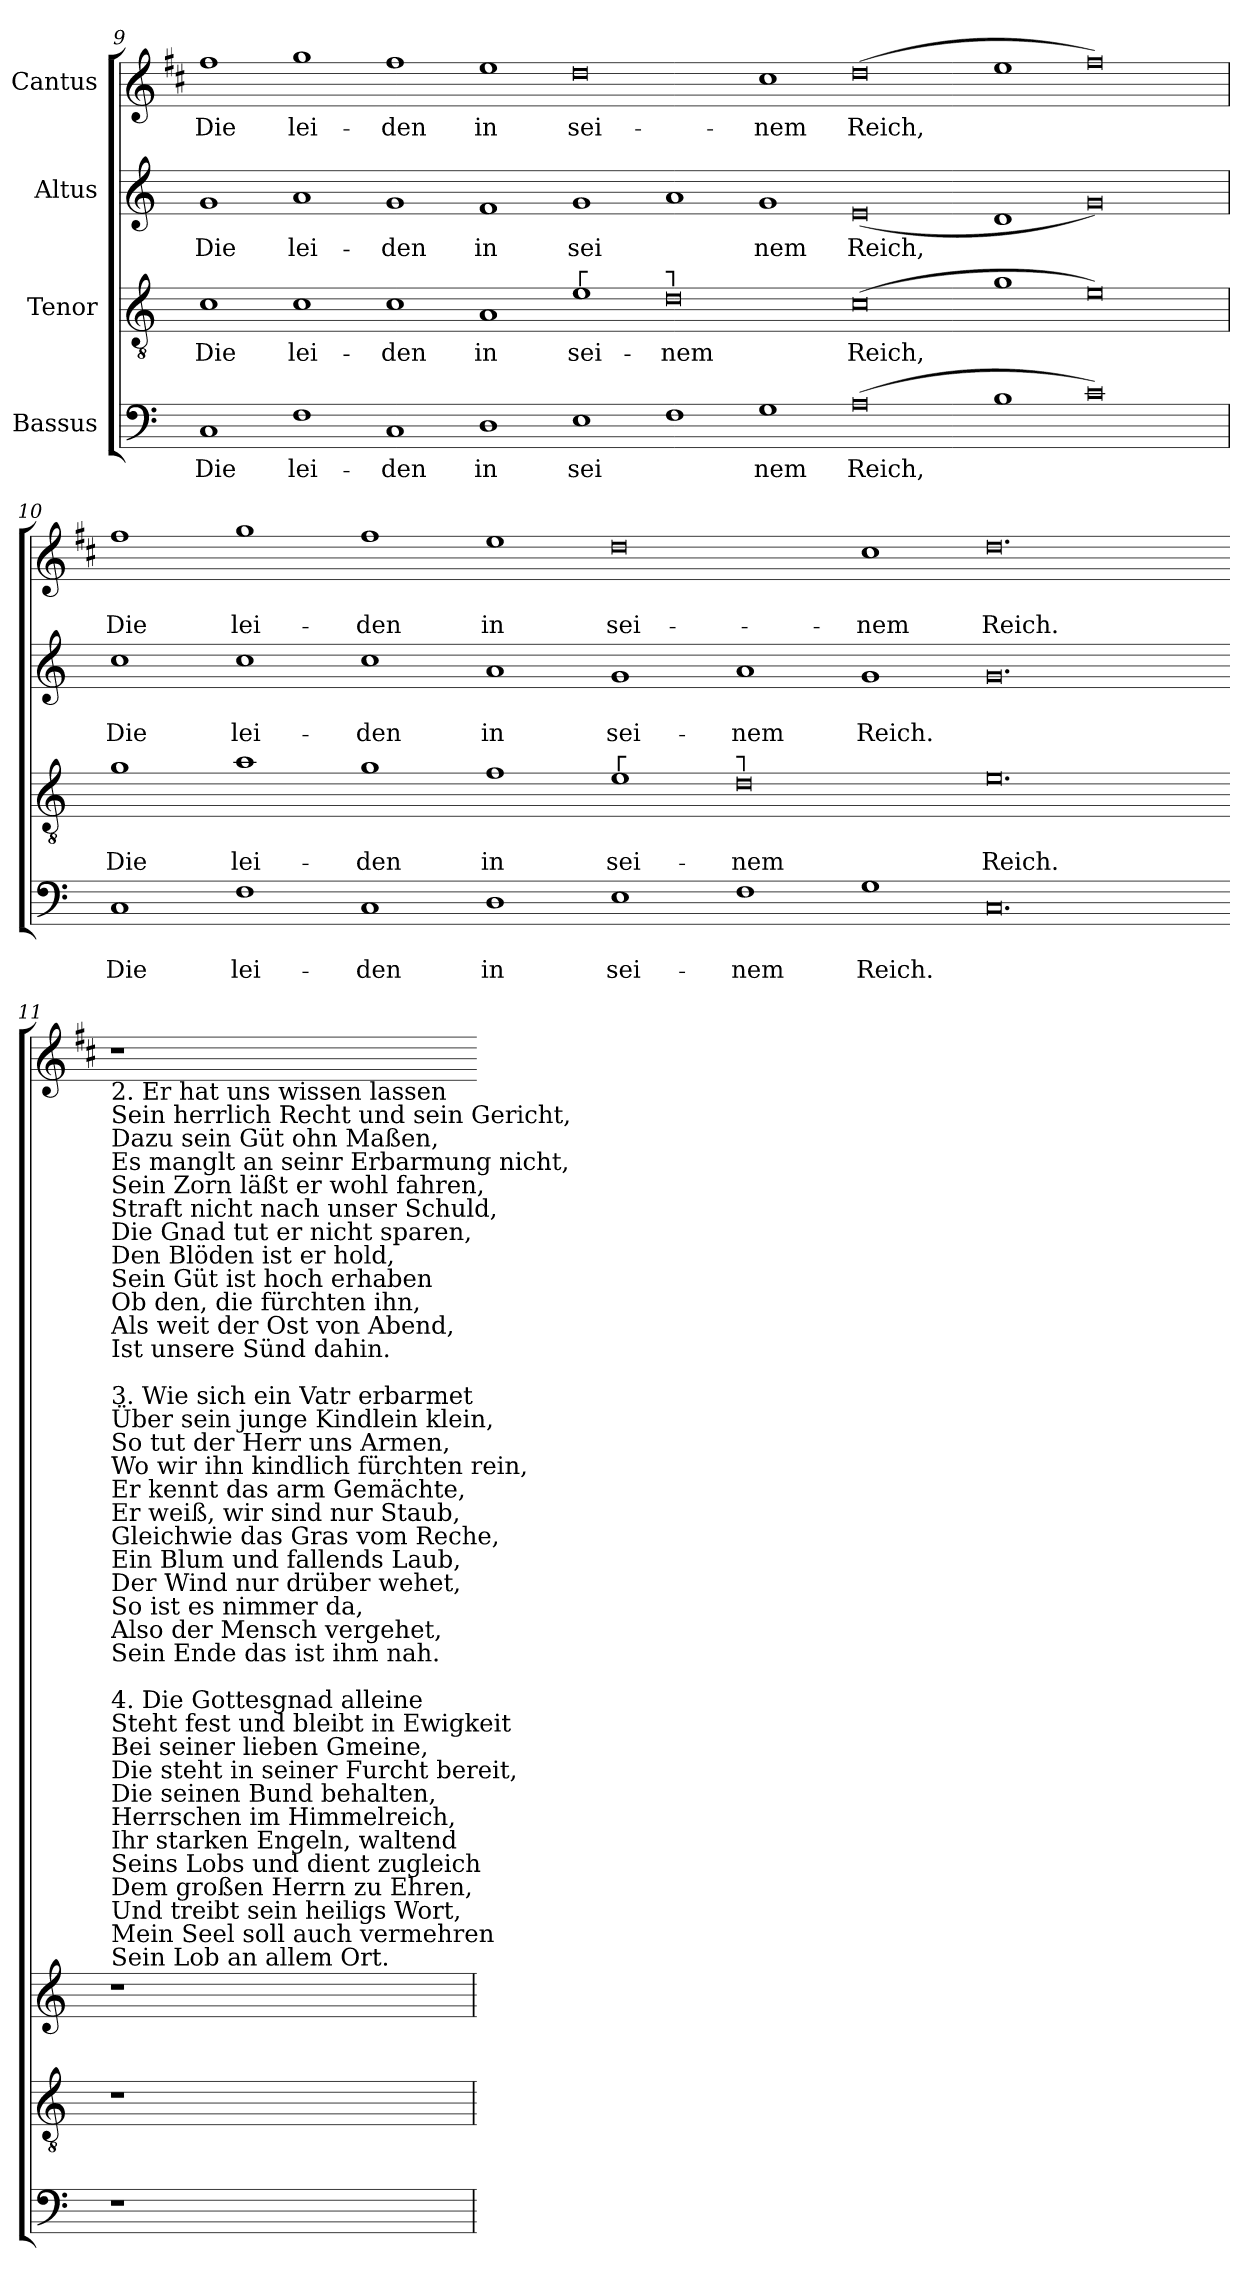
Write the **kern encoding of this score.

**kern	**text	**text	**kern	**text	**text	**kern	**text	**text	**kern	**text	**text
*part4	*part4	*part4	*part3	*part3	*part3	*part2	*part2	*part2	*part1	*part1	*part1
*staff4	*staff4	*staff4	*staff3	*staff3	*staff3	*staff2	*staff2	*staff2	*staff1	*staff1	*staff1
*I"Bassus	*	*	*I"Tenor	*	*	*I"Altus	*	*	*I"Cantus	*	*
*clefF4	*	*	*clefGv2	*	*	*clefG2	*	*	*clefG2	*	*
*	*	*	*	*	*	*	*	*	*ITrd1c2	*	*
*k[]	*	*	*k[]	*	*	*k[]	*	*	*k[]	*	*
*C:	*	*	*C:	*	*	*C:	*	*	*C:	*	*
=9	=9	=9	=9	=9	=9	=9	=9	=9	=9	=9	=9
!	!LO:LY:b	!	!	!LO:LY:b	!	!	!LO:LY:b	!	!	!LO:LY:b	!
1C	Die	.	1c	Die	.	1g	Die	.	1ee	Die	.
!	!LO:LY:b	!	!	!LO:LY:b	!	!	!LO:LY:b	!	!	!LO:LY:b	!
1F	lei-	.	1c	lei-	.	1a	lei-	.	1ff	lei-	.
!	!LO:LY:b	!	!	!LO:LY:b	!	!	!LO:LY:b	!	!	!LO:LY:b	!
1C	-den	.	1c	-den	.	1g	-den	.	1ee	-den	.
!	!LO:LY:b	!	!	!LO:LY:b	!	!	!LO:LY:b	!	!	!LO:LY:b	!
1D	in	.	1A	in	.	1f	in	.	1dd	in	.
!	!	!	!LO:TX:a:t=┌	!	!	!	!	!	!	!	!
!	!LO:LY:b	!	!	!LO:LY:b	!	!	!LO:LY:b	!	!	!LO:LY:b	!
1E	sei	.	1e	sei-	.	1g	sei	.	0cc	sei-	.
!	!	!	!LO:TX:a:t=┐	!	!	!	!	!	!	!	!
!	!	!	!	!LO:LY:b	!	!	!	!	!	!	!
1F	.	.	0d	-nem	.	1a	.	.	.	.	.
!	!LO:LY:b	!	!	!	!	!	!LO:LY:b	!	!	!LO:LY:b	!
1G	nem	.	.	.	.	1g	nem	.	1b	-nem	.
!	!LO:LY:b	!	!	!LO:LY:b	!	!	!LO:LY:b	!	!	!LO:LY:b	!
(>0A	Reich,	.	(>0c	Reich,	.	(<0e	Reich,	.	(>0cc	Reich,	.
1B	.	.	1g	.	.	1d	.	.	1dd	.	.
0c)	.	.	0e)	.	.	0g)	.	.	0ee)	.	.
=10	=10	=10	=10	=10	=10	=10	=10	=10	=10	=10	=10
!	!	!LO:LY:b	!	!	!LO:LY:b	!	!	!LO:LY:b	!	!	!LO:LY:b
1C	.	Die	1g	.	Die	1cc	.	Die	1ee	.	Die
!	!	!LO:LY:b	!	!	!LO:LY:b	!	!	!LO:LY:b	!	!	!LO:LY:b
1F	.	lei-	1a	.	lei-	1cc	.	lei-	1ff	.	lei-
!	!	!LO:LY:b	!	!	!LO:LY:b	!	!	!LO:LY:b	!	!	!LO:LY:b
1C	.	-den	1g	.	-den	1cc	.	-den	1ee	.	-den
!	!	!LO:LY:b	!	!	!LO:LY:b	!	!	!LO:LY:b	!	!	!LO:LY:b
1D	.	in	1f	.	in	1a	.	in	1dd	.	in
!	!	!	!LO:TX:a:t=┌	!	!	!	!	!	!	!	!
!	!	!LO:LY:b	!	!	!LO:LY:b	!	!	!LO:LY:b	!	!	!LO:LY:b
1E	.	sei-	1e	.	sei-	1g	.	sei-	0cc	.	sei-
!	!	!	!LO:TX:a:t=┐	!	!	!	!	!	!	!	!
!	!	!LO:LY:b	!	!	!LO:LY:b	!	!	!LO:LY:b	!	!	!
1F	.	-nem	0d	.	-nem	1a	.	-nem	.	.	.
!	!	!LO:LY:b	!	!	!	!	!	!LO:LY:b	!	!	!LO:LY:b
1G	.	Reich.	.	.	.	1g	.	Reich.	1b	.	-nem
!	!	!	!	!	!LO:LY:b	!	!	!	!	!	!LO:LY:b
0.C	.	.	0.e	.	Reich.	0.g	.	.	0.cc	.	Reich.
!!LO:LB:g=z
=11-	=11-	=11-	=11-	=11-	=11-	=11-	=11-	=11-	=11-	=11-	=11-
!	!	!	!	!	!	!	!	!	!LO:TX:b:t=2. Er hat uns wissen lassen\nSein herrlich Recht und sein Gericht,\nDazu sein Güt ohn Maßen,\nEs manglt an seinr Erbarmung nicht,\nSein Zorn läßt er wohl fahren,\nStraft nicht nach unser Schuld,\nDie Gnad tut er nicht sparen,\nDen Blöden ist er hold,\nSein Güt ist hoch erhaben\nOb den, die fürchten ihn,\nAls weit der Ost von Abend,\nIst unsere Sünd dahin.\n\n3. Wie sich ein Vatr erbarmet\nÜber sein junge Kindlein klein,\nSo tut der Herr uns Armen,\nWo wir ihn kindlich fürchten rein,\nEr kennt das arm Gemächte,\nEr weiß, wir sind nur Staub,\nGleichwie das Gras vom Reche,\nEin Blum und fallends Laub,\nDer Wind nur drüber wehet,\nSo ist es nimmer da,\nAlso der Mensch vergehet,\nSein Ende das ist ihm nah.\n\n4. Die Gottesgnad alleine\nSteht fest und bleibt in Ewigkeit\nBei seiner lieben Gmeine,\nDie steht in seiner Furcht bereit,\nDie seinen Bund behalten,\nHerrschen im Himmelreich,\nIhr starken Engeln, waltend\nSeins Lobs und dient zugleich\nDem großen Herrn zu Ehren,\nUnd treibt sein heiligs Wort,\nMein Seel soll auch vermehren\nSein Lob an allem Ort.	!	!
1r	.	.	1r	.	.	1r	.	.	1r	.	.
=	=-	=-	=	=-	=-	=	=-	=-	=-	=-	=-
*-	*-	*-	*-	*-	*-	*-	*-	*-	*-	*-	*-
